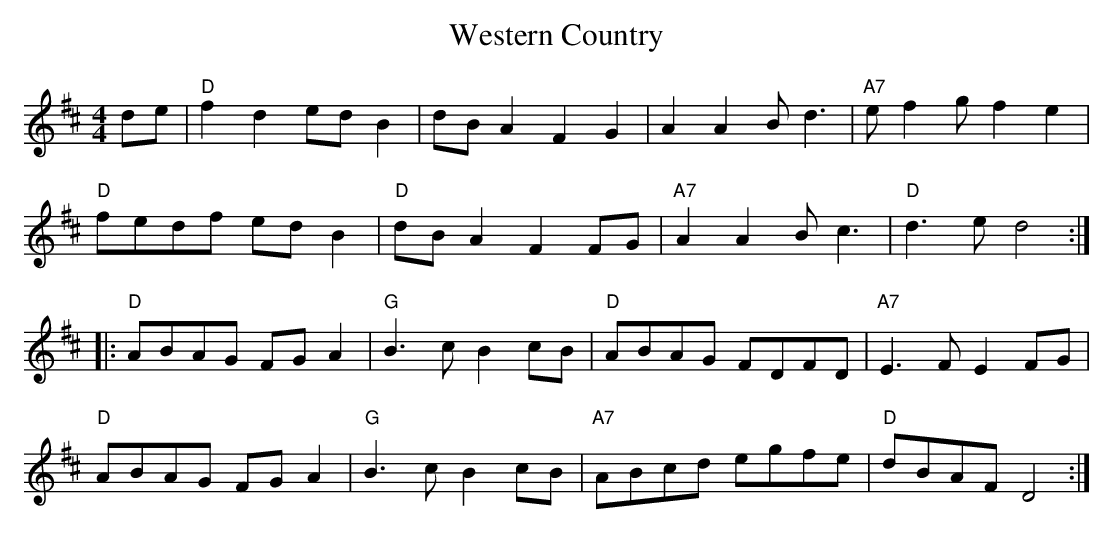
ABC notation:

X:1
T:Western Country
M:4/4
L:1/4
K:D
d/2e/2|"D"fd e/2d/2B|d/2B/2A FG|AA B/2d3/2|"A7"e/2fg/2 fe|
"D"f/2e/2d/2f/2 e/2d/2B|"D"d/2B/2A FF/2G/2|"A7"AA B/2c3/2|"D"d3/2e/2 d2:|
|:"D"A/2B/2A/2G/2 F/2G/2A|"G"B3/2c/2 Bc/2B/2|"D"A/2B/2A/2G/2 F/2D/2F/2D/2|\
"A7"E3/2F/2 EF/2G/2|
"D"A/2B/2A/2G/2 F/2G/2A|"G"B3/2c/2 Bc/2B/2|"A7"A/2B/2c/2d/2 e/2g/2f/2e/2|\
"D"d/2B/2A/2F/2 D2:|
